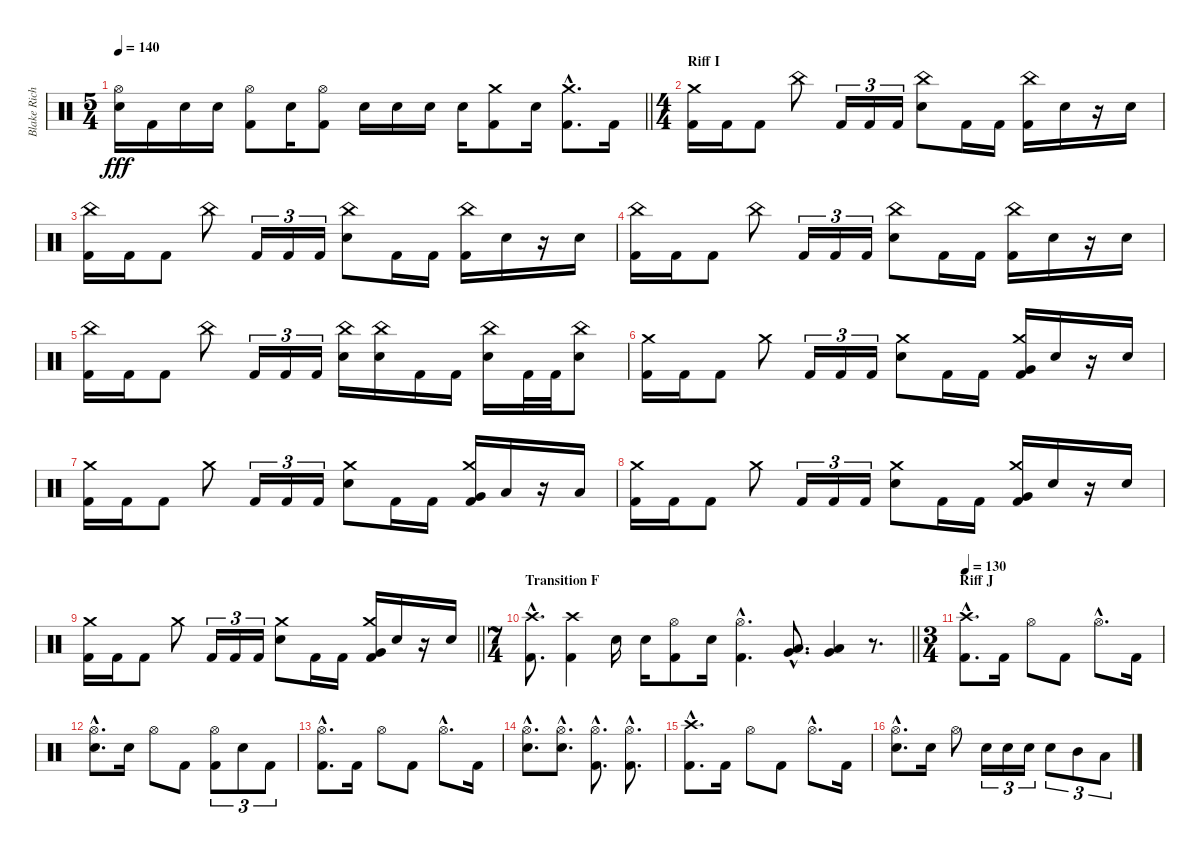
\track ("Blake Richardson" "Blake Rich") {instrument percussion}
\staff {score}
\articulation defaults
\ts (5 4)
\tempo 140
\clef neutral
\barLineRight lightlight
\ks c
("Hi-Hat (open)" "Snare (hit) 2").16{dy fff} "Kick (hit) 2".16 "Snare (hit) 2".16 "Snare (hit) 2".16 ("Hi-Hat (open)" "Kick (hit) 2").8 "Snare (hit) 2".16 ("Hi-Hat (open)" "Kick (hit) 2").8 "Snare (hit) 2".16 "Snare (hit) 2".16 "Snare (hit) 2".16 "Snare (hit) 2".16 ("Crash medium (hit)" "Kick (hit) 2").8 "Snare (hit) 2".16 ("Crash medium (hit)"{hac} "Kick (hit) 2"{hac}).8{d} "Kick (hit) 2".16 |
\ts (4 4)
\section ("" "Riff I")
("Crash medium (hit)" "Kick (hit) 2").16 "Kick (hit) 2".16 "Kick (hit) 2".8 "China (hit)".8 "Kick (hit) 2".16{tu (3 2)} "Kick (hit) 2".16{tu (3 2)} "Kick (hit) 2".16{tu (3 2)} ("China (hit)" "Snare (hit) 2").8 "Kick (hit) 2".16 "Kick (hit) 2".16 ("China (hit)" "Kick (hit) 2").16 "Snare (hit) 2".16 r.16 "Snare (hit) 2".16 |
("China (hit)" "Kick (hit) 2").16 "Kick (hit) 2".16 "Kick (hit) 2".8 "China (hit)".8 "Kick (hit) 2".16{tu (3 2)} "Kick (hit) 2".16{tu (3 2)} "Kick (hit) 2".16{tu (3 2)} ("China (hit)" "Snare (hit) 2").8 "Kick (hit) 2".16 "Kick (hit) 2".16 ("China (hit)" "Kick (hit) 2").16 "Snare (hit) 2".16 r.16 "Snare (hit) 2".16 |
("China (hit)" "Kick (hit) 2").16 "Kick (hit) 2".16 "Kick (hit) 2".8 "China (hit)".8 "Kick (hit) 2".16{tu (3 2)} "Kick (hit) 2".16{tu (3 2)} "Kick (hit) 2".16{tu (3 2)} ("China (hit)" "Snare (hit) 2").8 "Kick (hit) 2".16 "Kick (hit) 2".16 ("China (hit)" "Kick (hit) 2").16 "Snare (hit) 2".16 r.16 "Snare (hit) 2".16 |
("China (hit)" "Kick (hit) 2").16 "Kick (hit) 2".16 "Kick (hit) 2".8 "China (hit)".8 "Kick (hit) 2".16{tu (3 2)} "Kick (hit) 2".16{tu (3 2)} "Kick (hit) 2".16{tu (3 2)} ("China (hit)" "Snare (hit) 2").16 ("China (hit)" "Snare (hit) 2").16 "Kick (hit) 2".16 "Kick (hit) 2".16 ("China (hit)" "Snare (hit) 2").16 "Kick (hit) 2".32 "Kick (hit) 2".32 ("China (hit)" "Snare (hit) 2").8 |
("Crash medium (hit)" "Kick (hit) 2").16 "Kick (hit) 2".16 "Kick (hit) 2".8 "Crash medium (hit)".8 "Kick (hit) 2".16{tu (3 2)} "Kick (hit) 2".16{tu (3 2)} "Kick (hit) 2".16{tu (3 2)} ("Crash medium (hit)" "Snare (hit) 2").8 "Kick (hit) 2".16 "Kick (hit) 2".16 ("Crash medium (hit)" "Very Low Tom (hit)" "Kick (hit) 2").16 "Snare (hit) 2".16 r.16 "Snare (hit) 2".16 |
("Crash medium (hit)" "Kick (hit) 2").16 "Kick (hit) 2".16 "Kick (hit) 2".8 "Crash medium (hit)".8 "Kick (hit) 2".16{tu (3 2)} "Kick (hit) 2".16{tu (3 2)} "Kick (hit) 2".16{tu (3 2)} ("Crash medium (hit)" "Snare (hit) 2").8 "Kick (hit) 2".16 "Kick (hit) 2".16 ("Crash medium (hit)" "Very Low Tom (hit)" "Kick (hit) 2").16 "Low Tom (hit)".16 r.16 "Low Tom (hit)".16 |
("Crash medium (hit)" "Kick (hit) 2").16 "Kick (hit) 2".16 "Kick (hit) 2".8 "Crash medium (hit)".8 "Kick (hit) 2".16{tu (3 2)} "Kick (hit) 2".16{tu (3 2)} "Kick (hit) 2".16{tu (3 2)} ("Crash medium (hit)" "Snare (hit) 2").8 "Kick (hit) 2".16 "Kick (hit) 2".16 ("Crash medium (hit)" "Very Low Tom (hit)" "Kick (hit) 2").16 "Snare (hit) 2".16 r.16 "Snare (hit) 2".16 |
\barLineRight lightlight
("Crash medium (hit)" "Kick (hit) 2").16 "Kick (hit) 2".16 "Kick (hit) 2".8 "Crash medium (hit)".8 "Kick (hit) 2".16{tu (3 2)} "Kick (hit) 2".16{tu (3 2)} "Kick (hit) 2".16{tu (3 2)} ("Crash medium (hit)" "Snare (hit) 2").8 "Kick (hit) 2".16 "Kick (hit) 2".16 ("Crash medium (hit)" "Very Low Tom (hit)" "Kick (hit) 2").16 "Snare (hit) 2".16 r.16 "Snare (hit) 2".16 |
\ts (7 4)
\section ("" "Transition F")
\barLineRight lightlight
("Crash high (hit)"{hac} "Kick (hit) 2"{hac}).8{d} ("Crash high (hit)" "Kick (hit) 2").4 "Snare (hit) 2".16 "Snare (hit) 2".16 ("Hi-Hat (open)" "Kick (hit) 2").8 "Snare (hit) 2".16 ("Hi-Hat (open)"{hac} "Kick (hit) 2"{hac}).4{d} ("Low Tom (hit)"{hac} "Very Low Tom (hit)"{hac}).8{d} ("Low Tom (hit)" "Very Low Tom (hit)").4 r.8{d} |
\ts (3 4)
\section ("" "Riff J")
\tempo 130
("Crash high (hit)"{hac} "Kick (hit) 2"{hac}).8{d} "Kick (hit) 2".16 "Hi-Hat (open)".8 "Kick (hit) 2".8 "Hi-Hat (open)"{hac}.8{d} "Kick (hit) 2".16 |
("Hi-Hat (open)"{hac} "Snare (hit) 2"{hac}).8{d} "Snare (hit) 2".16 "Hi-Hat (open)".8 "Kick (hit) 2".8 ("Hi-Hat (open)" "Kick (hit) 2").8{tu (3 2)} "Snare (hit) 2".8{tu (3 2)} "Kick (hit) 2".8{tu (3 2)} |
("Hi-Hat (open)"{hac} "Kick (hit) 2"{hac}).8{d} "Kick (hit) 2".16 "Hi-Hat (open)".8 "Kick (hit) 2".8 "Hi-Hat (open)"{hac}.8{d} "Kick (hit) 2".16 |
("Hi-Hat (open)"{hac} "Snare (hit) 2"{hac}).8{d} ("Hi-Hat (open)"{hac} "Snare (hit) 2"{hac}).8{d} ("Hi-Hat (open)"{hac} "Kick (hit) 2"{hac}).8{d} ("Hi-Hat (open)"{hac} "Kick (hit) 2"{hac}).8{d} |
("Crash high (hit)"{hac} "Kick (hit) 2"{hac}).8{d} "Kick (hit) 2".16 "Hi-Hat (open)".8 "Kick (hit) 2".8 "Hi-Hat (open)"{hac}.8{d} "Kick (hit) 2".16 |
("Hi-Hat (open)"{hac} "Snare (hit) 2"{hac}).8{d} "Snare (hit) 2".16 "Hi-Hat (open)".8 "Snare (hit) 2".16{tu (3 2)} "Snare (hit) 2".16{tu (3 2)} "Snare (hit) 2".16{tu (3 2)} "Snare (hit) 2".8{tu (3 2)} "Mid Tom (hit)".8{tu (3 2)} "Low Tom (hit)".8{tu (3 2)}
